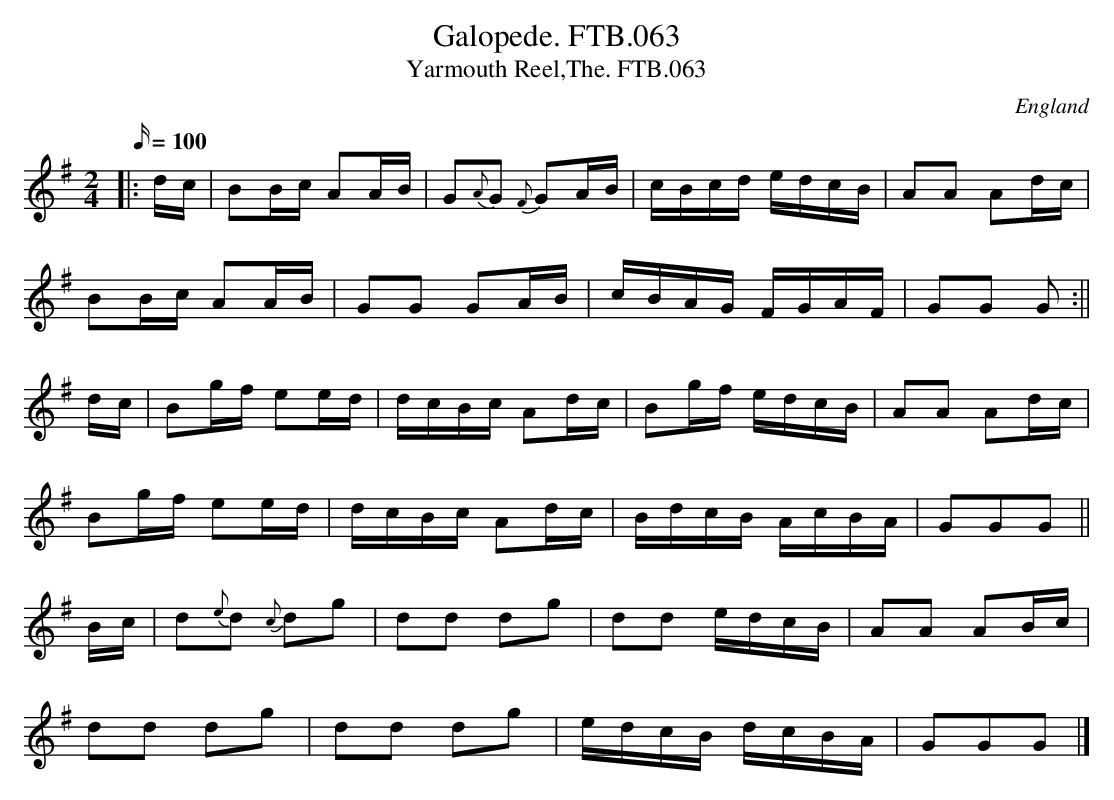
X:1
T:Galopede. FTB.063
T:Yarmouth Reel,The. FTB.063
M:2/4
L:1/16
Q:100
O:England
K:G
|:dc|B2Bc A2AB|G2{A}G2 {F}G2AB|cBcd edcB|A2A2 A2dc|
B2Bc A2AB|G2G2 G2AB|cBAG FGAF|G2G2 G2:||
dc|B2gf e2ed|dcBc A2dc|B2gf edcB|A2A2 A2dc|
B2gf e2ed|dcBc A2dc|BdcB AcBA|G2G2G2||
Bc|d2{e}d2 {c}d2g2|d2d2 d2g2|d2d2 edcB|A2A2 A2Bc|
d2d2 d2g2|d2d2 d2g2|edcB dcBA|G2G2G2|]
